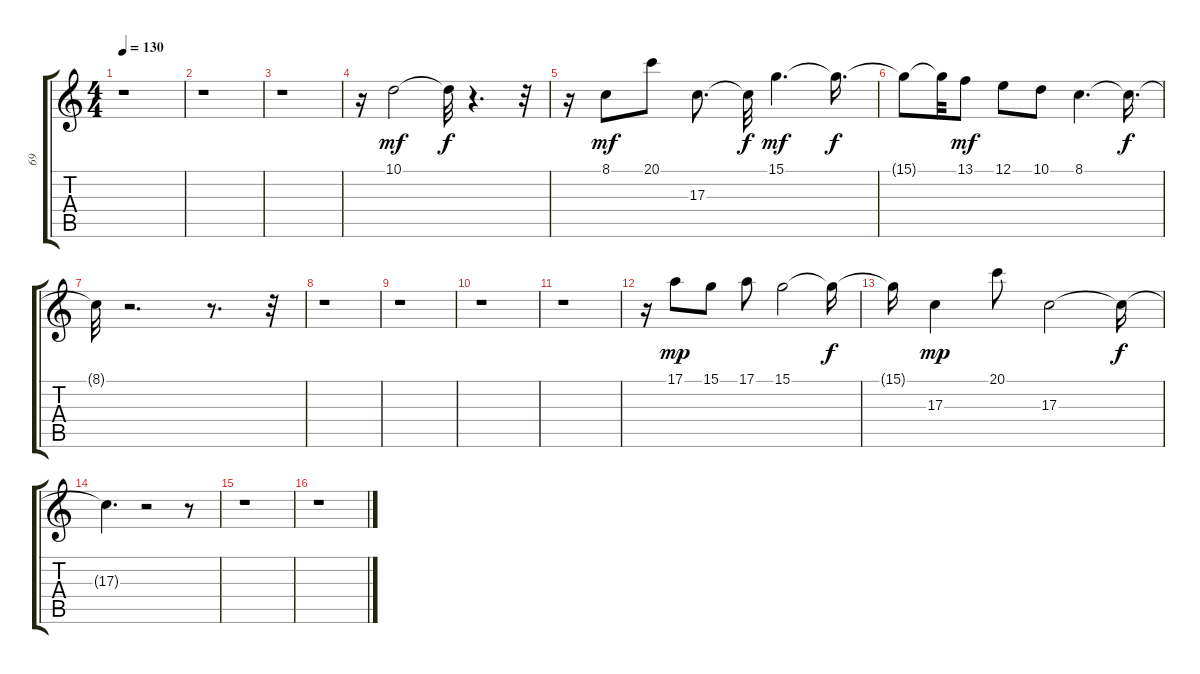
\track ("69" "69") {instrument lead2sawtooth}
\staff {score tabs}
\tuning (E4 B3 G3 D3 A2 E2) {hide}
\ts (4 4)
\tempo 130
\clef g2
\ks c
r.1{dy f} |
r.1 |
r.1 |
r.16 10.1.2{dy mf} 10.1{t}.32{dy f} r.4{d} r.32 |
r.16 8.1.8{dy mf} 20.1.8 17.3.8{d} 17.3{t}.32{dy f} 15.1.4{d dy mf} 15.1{t}.16{d dy f} |
15.1{t}.8 15.1{t}.32 13.1.8{dy mf} 12.1.8 10.1.8 8.1.4{d} 8.1{t}.16{d dy f} |
8.1{t}.32 r.2{d} r.8{d} r.32 |
r.1 |
r.1 |
r.1 |
r.1 |
r.16 17.1.8{dy mp} 15.1.8 17.1.8 15.1.2 15.1{t}.16{dy f} |
15.1{t}.16 17.3.4{dy mp} 20.1.8 17.3.2 17.3{t}.16{dy f} |
17.3{t}.4{d} r.2 r.8 |
r.1 |
r.1
